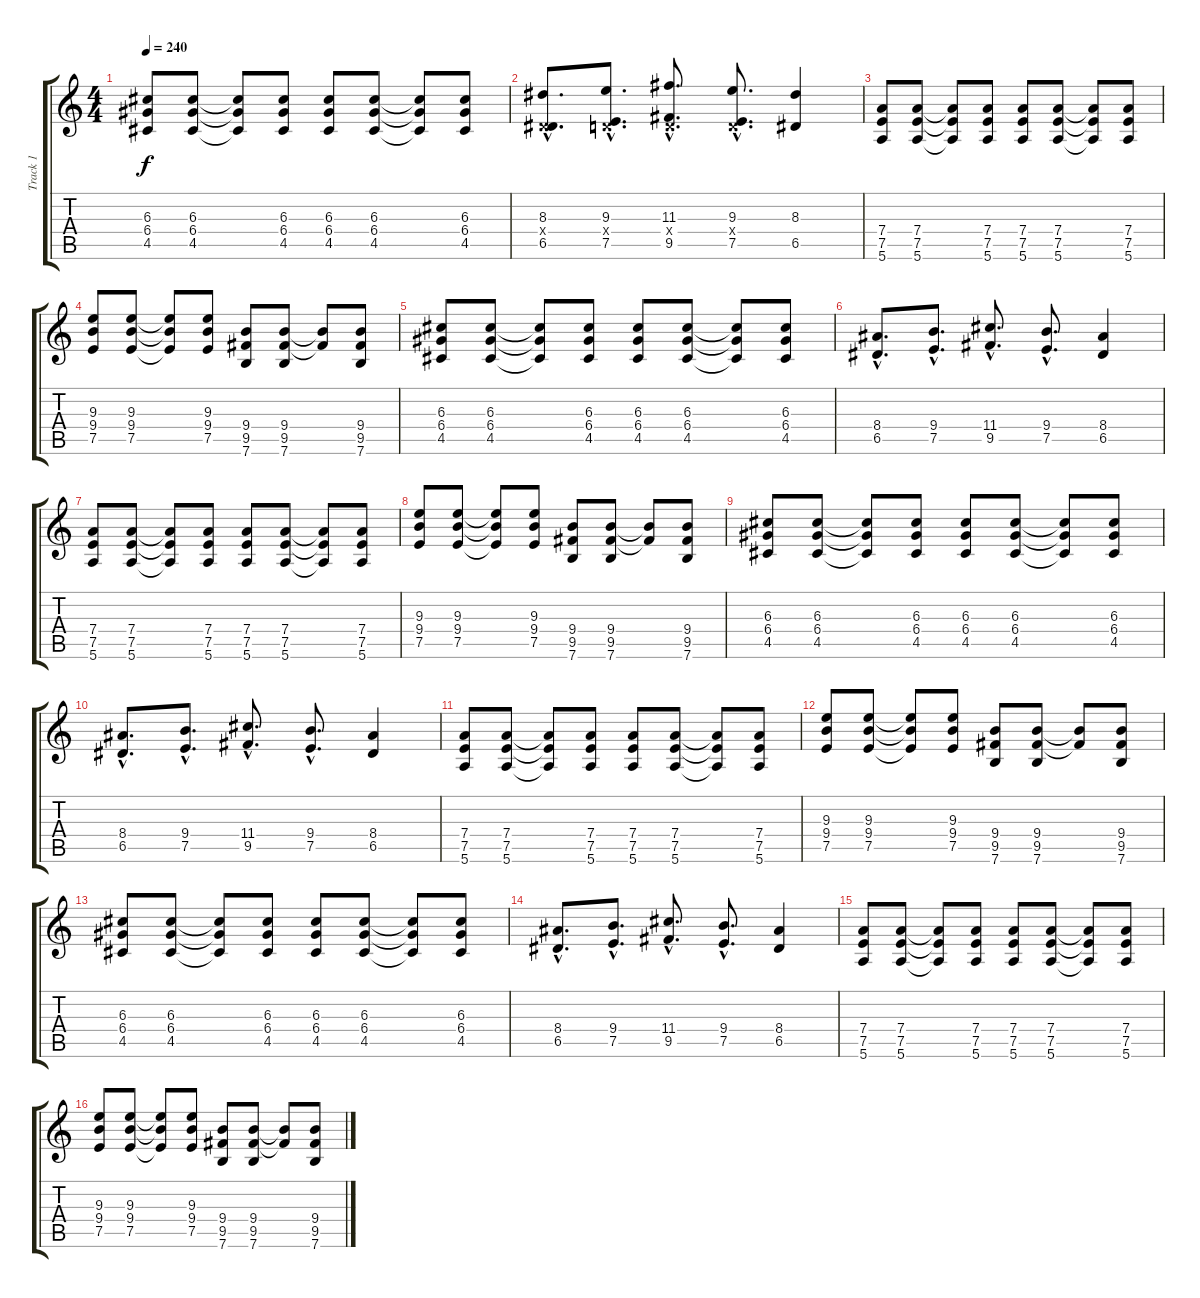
\track ("Track 1" "Track 1") {instrument distortionguitar}
\staff {score tabs}
\tuning (E4 B3 G3 D3 A2 E2) {hide}
\ts (4 4)
\tempo 240
\clef g2
\ks c
(6.3 6.4 4.5).8{dy f} (6.3 6.4 4.5).8 (6.3{t} 6.4{t} 4.5{t}).8 (6.3 6.4 4.5).8 (6.3 6.4 4.5).8 (6.3 6.4 4.5).8 (6.3{t} 6.4{t} 4.5{t}).8 (6.3 6.4 4.5).8 |
(8.3{hac} 0.4{hac x} 6.5{hac}).8{d} (9.3{hac} 0.4{hac x} 7.5{hac}).8{d} (11.3{hac} 0.4{hac x} 9.5{hac}).8{d} (9.3{hac} 0.4{hac x} 7.5{hac}).8{d} (8.3 6.5).4 |
(7.4 7.5 5.6).8 (7.4 7.5 5.6).8 (7.4{t} 7.5{t} 5.6{t}).8 (7.4 7.5 5.6).8 (7.4 7.5 5.6).8 (7.4 7.5 5.6).8 (7.4{t} 7.5{t} 5.6{t}).8 (7.4 7.5 5.6).8 |
(9.3 9.4 7.5).8 (9.3 9.4 7.5).8 (9.3{t} 9.4{t} 7.5{t}).8 (9.3 9.4 7.5).8 (9.4 9.5 7.6).8 (9.4 9.5 7.6).8 (9.4{t} 9.5{t}).8 (9.4 9.5 7.6).8 |
(6.3 6.4 4.5).8 (6.3 6.4 4.5).8 (6.3{t} 6.4{t} 4.5{t}).8 (6.3 6.4 4.5).8 (6.3 6.4 4.5).8 (6.3 6.4 4.5).8 (6.3{t} 6.4{t} 4.5{t}).8 (6.3 6.4 4.5).8 |
(8.4{hac} 6.5{hac}).8{d} (9.4{hac} 7.5{hac}).8{d} (11.4{hac} 9.5{hac}).8{d} (9.4{hac} 7.5{hac}).8{d} (8.4 6.5).4 |
(7.4 7.5 5.6).8 (7.4 7.5 5.6).8 (7.4{t} 7.5{t} 5.6{t}).8 (7.4 7.5 5.6).8 (7.4 7.5 5.6).8 (7.4 7.5 5.6).8 (7.4{t} 7.5{t} 5.6{t}).8 (7.4 7.5 5.6).8 |
(9.3 9.4 7.5).8 (9.3 9.4 7.5).8 (9.3{t} 9.4{t} 7.5{t}).8 (9.3 9.4 7.5).8 (9.4 9.5 7.6).8 (9.4 9.5 7.6).8 (9.4{t} 9.5{t}).8 (9.4 9.5 7.6).8 |
(6.3 6.4 4.5).8 (6.3 6.4 4.5).8 (6.3{t} 6.4{t} 4.5{t}).8 (6.3 6.4 4.5).8 (6.3 6.4 4.5).8 (6.3 6.4 4.5).8 (6.3{t} 6.4{t} 4.5{t}).8 (6.3 6.4 4.5).8 |
(8.4{hac} 6.5{hac}).8{d} (9.4{hac} 7.5{hac}).8{d} (11.4{hac} 9.5{hac}).8{d} (9.4{hac} 7.5{hac}).8{d} (8.4 6.5).4 |
(7.4 7.5 5.6).8 (7.4 7.5 5.6).8 (7.4{t} 7.5{t} 5.6{t}).8 (7.4 7.5 5.6).8 (7.4 7.5 5.6).8 (7.4 7.5 5.6).8 (7.4{t} 7.5{t} 5.6{t}).8 (7.4 7.5 5.6).8 |
(9.3 9.4 7.5).8 (9.3 9.4 7.5).8 (9.3{t} 9.4{t} 7.5{t}).8 (9.3 9.4 7.5).8 (9.4 9.5 7.6).8 (9.4 9.5 7.6).8 (9.4{t} 9.5{t}).8 (9.4 9.5 7.6).8 |
(6.3 6.4 4.5).8 (6.3 6.4 4.5).8 (6.3{t} 6.4{t} 4.5{t}).8 (6.3 6.4 4.5).8 (6.3 6.4 4.5).8 (6.3 6.4 4.5).8 (6.3{t} 6.4{t} 4.5{t}).8 (6.3 6.4 4.5).8 |
(8.4{hac} 6.5{hac}).8{d} (9.4{hac} 7.5{hac}).8{d} (11.4{hac} 9.5{hac}).8{d} (9.4{hac} 7.5{hac}).8{d} (8.4 6.5).4 |
(7.4 7.5 5.6).8 (7.4 7.5 5.6).8 (7.4{t} 7.5{t} 5.6{t}).8 (7.4 7.5 5.6).8 (7.4 7.5 5.6).8 (7.4 7.5 5.6).8 (7.4{t} 7.5{t} 5.6{t}).8 (7.4 7.5 5.6).8 |
(9.3 9.4 7.5).8 (9.3 9.4 7.5).8 (9.3{t} 9.4{t} 7.5{t}).8 (9.3 9.4 7.5).8 (9.4 9.5 7.6).8 (9.4 9.5 7.6).8 (9.4{t} 9.5{t}).8 (9.4 9.5 7.6).8
